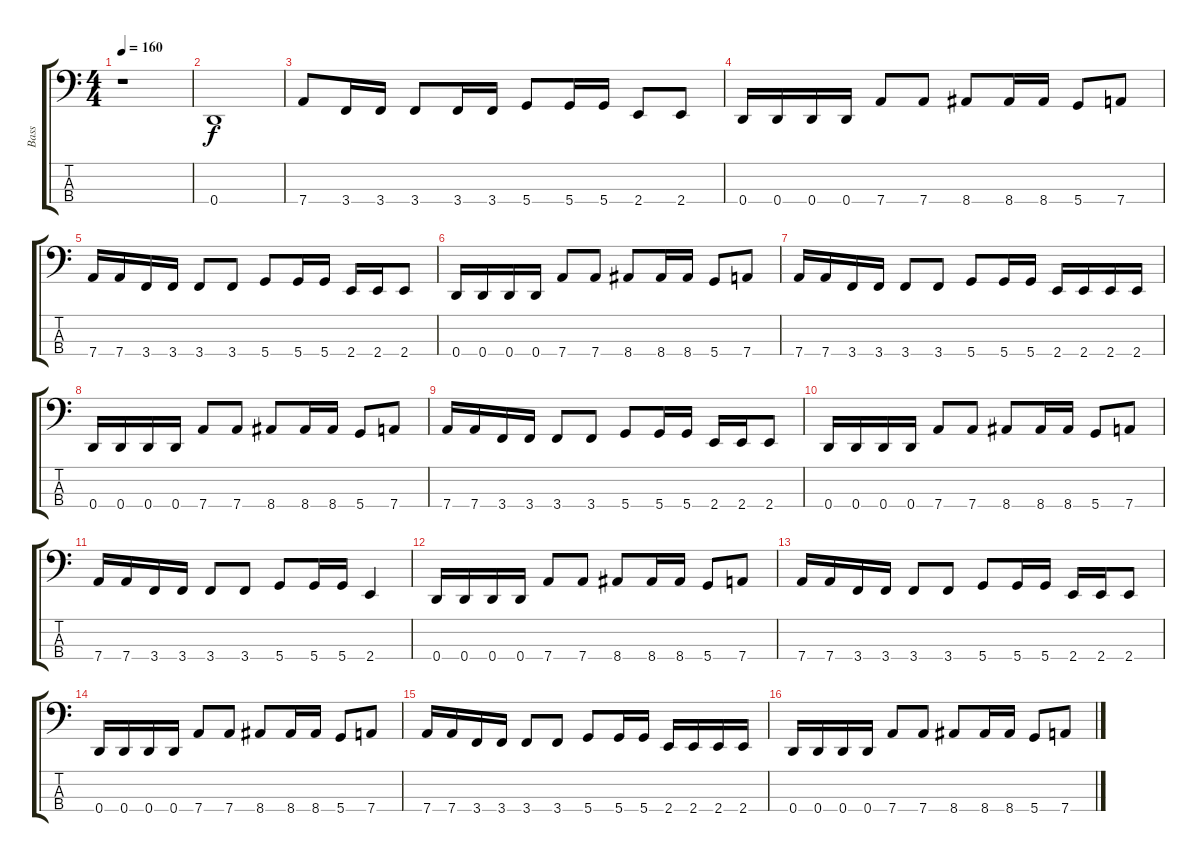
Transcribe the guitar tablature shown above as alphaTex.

\track ("Bass" "Bass") {instrument electricbassfinger}
\staff {score tabs}
\tuning (G2 D2 A1 D1) {hide}
\ts (4 4)
\tempo 160
\clef f4
\ks c
r.1{dy f} |
0.4.1 |
7.4.8 3.4.16 3.4.16 3.4.8 3.4.16 3.4.16 5.4.8 5.4.16 5.4.16 2.4.8 2.4.8 |
0.4.16 0.4.16 0.4.16 0.4.16 7.4.8 7.4.8 8.4.8 8.4.16 8.4.16 5.4.8 7.4.8 |
7.4.16 7.4.16 3.4.16 3.4.16 3.4.8 3.4.8 5.4.8 5.4.16 5.4.16 2.4.16 2.4.16 2.4.8 |
0.4.16 0.4.16 0.4.16 0.4.16 7.4.8 7.4.8 8.4.8 8.4.16 8.4.16 5.4.8 7.4.8 |
7.4.16 7.4.16 3.4.16 3.4.16 3.4.8 3.4.8 5.4.8 5.4.16 5.4.16 2.4.16 2.4.16 2.4.16 2.4.16 |
0.4.16 0.4.16 0.4.16 0.4.16 7.4.8 7.4.8 8.4.8 8.4.16 8.4.16 5.4.8 7.4.8 |
7.4.16 7.4.16 3.4.16 3.4.16 3.4.8 3.4.8 5.4.8 5.4.16 5.4.16 2.4.16 2.4.16 2.4.8 |
0.4.16 0.4.16 0.4.16 0.4.16 7.4.8 7.4.8 8.4.8 8.4.16 8.4.16 5.4.8 7.4.8 |
7.4.16 7.4.16 3.4.16 3.4.16 3.4.8 3.4.8 5.4.8 5.4.16 5.4.16 2.4.4 |
0.4.16 0.4.16 0.4.16 0.4.16 7.4.8 7.4.8 8.4.8 8.4.16 8.4.16 5.4.8 7.4.8 |
7.4.16 7.4.16 3.4.16 3.4.16 3.4.8 3.4.8 5.4.8 5.4.16 5.4.16 2.4.16 2.4.16 2.4.8 |
0.4.16 0.4.16 0.4.16 0.4.16 7.4.8 7.4.8 8.4.8 8.4.16 8.4.16 5.4.8 7.4.8 |
7.4.16 7.4.16 3.4.16 3.4.16 3.4.8 3.4.8 5.4.8 5.4.16 5.4.16 2.4.16 2.4.16 2.4.16 2.4.16 |
0.4.16 0.4.16 0.4.16 0.4.16 7.4.8 7.4.8 8.4.8 8.4.16 8.4.16 5.4.8 7.4.8
